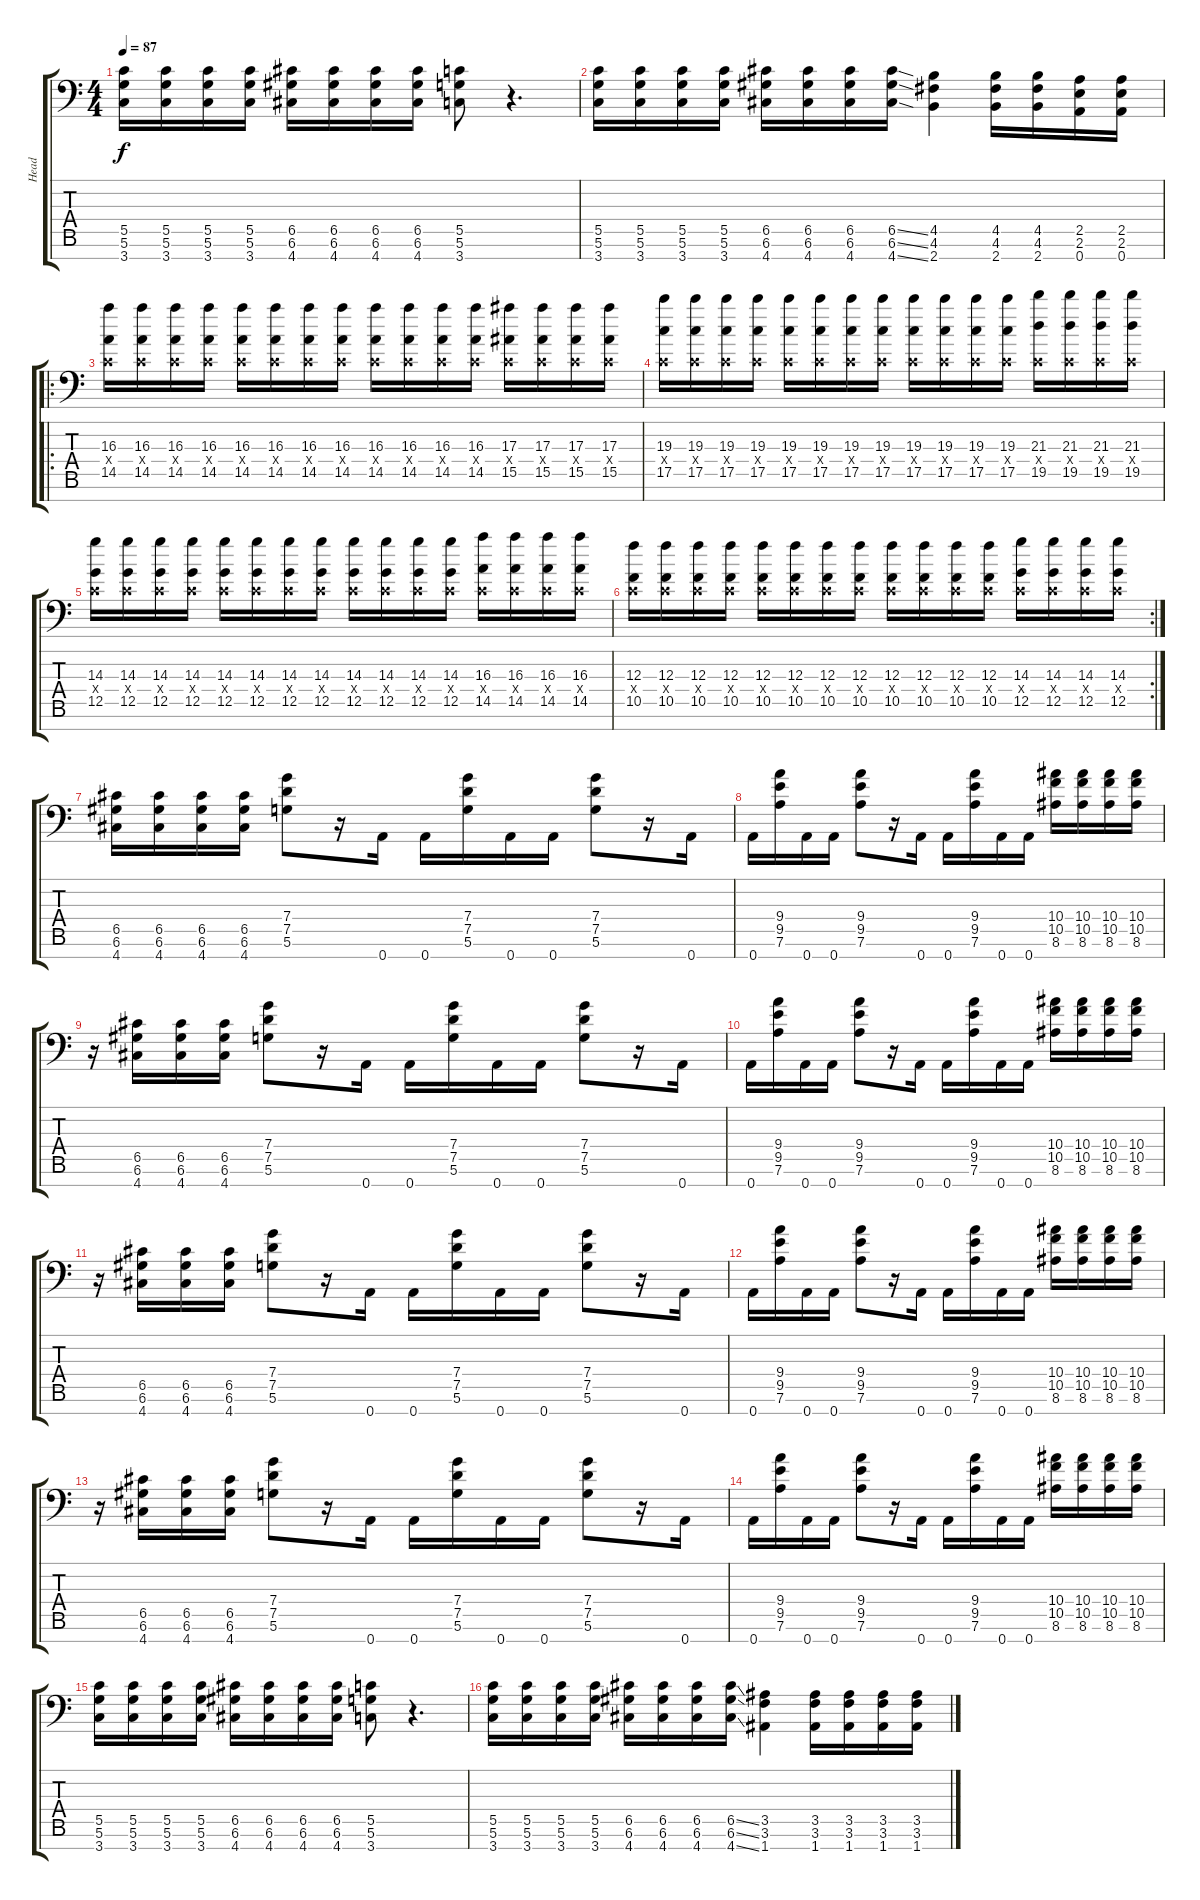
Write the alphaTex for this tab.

\track ("Head" "Head") {instrument distortionguitar}
\staff {score tabs}
\tuning (D4 A3 F3 C3 G2 D2 A1) {hide}
\ts (4 4)
\tempo 87
\clef f4
\ks c
(5.5 5.6 3.7).16{dy f} (5.5 5.6 3.7).16 (5.5 5.6 3.7).16 (5.5 5.6 3.7).16 (6.5 6.6 4.7).16 (6.5 6.6 4.7).16 (6.5 6.6 4.7).16 (6.5 6.6 4.7).16 (5.5 5.6 3.7).8 r.4{d} |
(5.5 5.6 3.7).16 (5.5 5.6 3.7).16 (5.5 5.6 3.7).16 (5.5 5.6 3.7).16 (6.5 6.6 4.7).16 (6.5 6.6 4.7).16 (6.5 6.6 4.7).16 (6.5{ss} 6.6{ss} 4.7{ss}).16 (4.5 4.6 2.7).4 (4.5 4.6 2.7).16 (4.5 4.6 2.7).16 (2.5 2.6 0.7).16 (2.5 2.6 0.7).16 |
\ro
(16.3 0.4{x} 14.5).16{volume 8 instrument distortionguitar} (16.3 0.4{x} 14.5).16 (16.3 0.4{x} 14.5).16 (16.3 0.4{x} 14.5).16 (16.3 0.4{x} 14.5).16 (16.3 0.4{x} 14.5).16 (16.3 0.4{x} 14.5).16 (16.3 0.4{x} 14.5).16 (16.3 0.4{x} 14.5).16 (16.3 0.4{x} 14.5).16 (16.3 0.4{x} 14.5).16 (16.3 0.4{x} 14.5).16 (17.3 0.4{x} 15.5).16 (17.3 0.4{x} 15.5).16 (17.3 0.4{x} 15.5).16 (17.3 0.4{x} 15.5).16 |
(19.3 0.4{x} 17.5).16 (19.3 0.4{x} 17.5).16 (19.3 0.4{x} 17.5).16 (19.3 0.4{x} 17.5).16 (19.3 0.4{x} 17.5).16 (19.3 0.4{x} 17.5).16 (19.3 0.4{x} 17.5).16 (19.3 0.4{x} 17.5).16 (19.3 0.4{x} 17.5).16 (19.3 0.4{x} 17.5).16 (19.3 0.4{x} 17.5).16 (19.3 0.4{x} 17.5).16 (21.3 0.4{x} 19.5).16 (21.3 0.4{x} 19.5).16 (21.3 0.4{x} 19.5).16 (21.3 0.4{x} 19.5).16 |
(14.3 0.4{x} 12.5).16 (14.3 0.4{x} 12.5).16 (14.3 0.4{x} 12.5).16 (14.3 0.4{x} 12.5).16 (14.3 0.4{x} 12.5).16 (14.3 0.4{x} 12.5).16 (14.3 0.4{x} 12.5).16 (14.3 0.4{x} 12.5).16 (14.3 0.4{x} 12.5).16 (14.3 0.4{x} 12.5).16 (14.3 0.4{x} 12.5).16 (14.3 0.4{x} 12.5).16 (16.3 0.4{x} 14.5).16 (16.3 0.4{x} 14.5).16 (16.3 0.4{x} 14.5).16 (16.3 0.4{x} 14.5).16 |
\rc 2
(12.3 0.4{x} 10.5).16 (12.3 0.4{x} 10.5).16 (12.3 0.4{x} 10.5).16 (12.3 0.4{x} 10.5).16 (12.3 0.4{x} 10.5).16 (12.3 0.4{x} 10.5).16 (12.3 0.4{x} 10.5).16 (12.3 0.4{x} 10.5).16 (12.3 0.4{x} 10.5).16 (12.3 0.4{x} 10.5).16 (12.3 0.4{x} 10.5).16 (12.3 0.4{x} 10.5).16 (14.3 0.4{x} 12.5).16 (14.3 0.4{x} 12.5).16 (14.3 0.4{x} 12.5).16 (14.3 0.4{x} 12.5).16 |
(6.5 6.6 4.7).16{volume 13 instrument distortionguitar} (6.5 6.6 4.7).16 (6.5 6.6 4.7).16 (6.5 6.6 4.7).16 (7.4 7.5 5.6).8 r.16 0.7.16 0.7.16 (7.4 7.5 5.6).16 0.7.16 0.7.16 (7.4 7.5 5.6).8 r.16 0.7.16 |
0.7.16 (9.4 9.5 7.6).16 0.7.16 0.7.16 (9.4 9.5 7.6).8 r.16 0.7.16 0.7.16 (9.4 9.5 7.6).16 0.7.16 0.7.16 (10.4 10.5 8.6).16 (10.4 10.5 8.6).16 (10.4 10.5 8.6).16 (10.4 10.5 8.6).16 |
r.16{volume 13 instrument distortionguitar} (6.5 6.6 4.7).16 (6.5 6.6 4.7).16 (6.5 6.6 4.7).16 (7.4 7.5 5.6).8 r.16 0.7.16 0.7.16 (7.4 7.5 5.6).16 0.7.16 0.7.16 (7.4 7.5 5.6).8 r.16 0.7.16 |
0.7.16 (9.4 9.5 7.6).16 0.7.16 0.7.16 (9.4 9.5 7.6).8 r.16 0.7.16 0.7.16 (9.4 9.5 7.6).16 0.7.16 0.7.16 (10.4 10.5 8.6).16 (10.4 10.5 8.6).16 (10.4 10.5 8.6).16 (10.4 10.5 8.6).16 |
r.16{volume 16 instrument distortionguitar} (6.5 6.6 4.7).16 (6.5 6.6 4.7).16 (6.5 6.6 4.7).16 (7.4 7.5 5.6).8 r.16 0.7.16 0.7.16 (7.4 7.5 5.6).16 0.7.16 0.7.16 (7.4 7.5 5.6).8 r.16 0.7.16 |
0.7.16 (9.4 9.5 7.6).16 0.7.16 0.7.16 (9.4 9.5 7.6).8 r.16 0.7.16 0.7.16 (9.4 9.5 7.6).16 0.7.16 0.7.16 (10.4 10.5 8.6).16 (10.4 10.5 8.6).16 (10.4 10.5 8.6).16 (10.4 10.5 8.6).16 |
r.16{volume 16 instrument distortionguitar} (6.5 6.6 4.7).16 (6.5 6.6 4.7).16 (6.5 6.6 4.7).16 (7.4 7.5 5.6).8 r.16 0.7.16 0.7.16 (7.4 7.5 5.6).16 0.7.16 0.7.16 (7.4 7.5 5.6).8 r.16 0.7.16 |
0.7.16 (9.4 9.5 7.6).16 0.7.16 0.7.16 (9.4 9.5 7.6).8 r.16 0.7.16 0.7.16 (9.4 9.5 7.6).16 0.7.16 0.7.16 (10.4 10.5 8.6).16 (10.4 10.5 8.6).16 (10.4 10.5 8.6).16 (10.4 10.5 8.6).16 |
(5.5 5.6 3.7).16 (5.5 5.6 3.7).16 (5.5 5.6 3.7).16 (5.5 5.6 3.7).16 (6.5 6.6 4.7).16 (6.5 6.6 4.7).16 (6.5 6.6 4.7).16 (6.5 6.6 4.7).16 (5.5 5.6 3.7).8 r.4{d} |
(5.5 5.6 3.7).16 (5.5 5.6 3.7).16 (5.5 5.6 3.7).16 (5.5 5.6 3.7).16 (6.5 6.6 4.7).16 (6.5 6.6 4.7).16 (6.5 6.6 4.7).16 (6.5{ss} 6.6{ss} 4.7{ss}).16 (3.5 3.6 1.7).4 (3.5 3.6 1.7).16 (3.5 3.6 1.7).16 (3.5 3.6 1.7).16 (3.5 3.6 1.7).16
